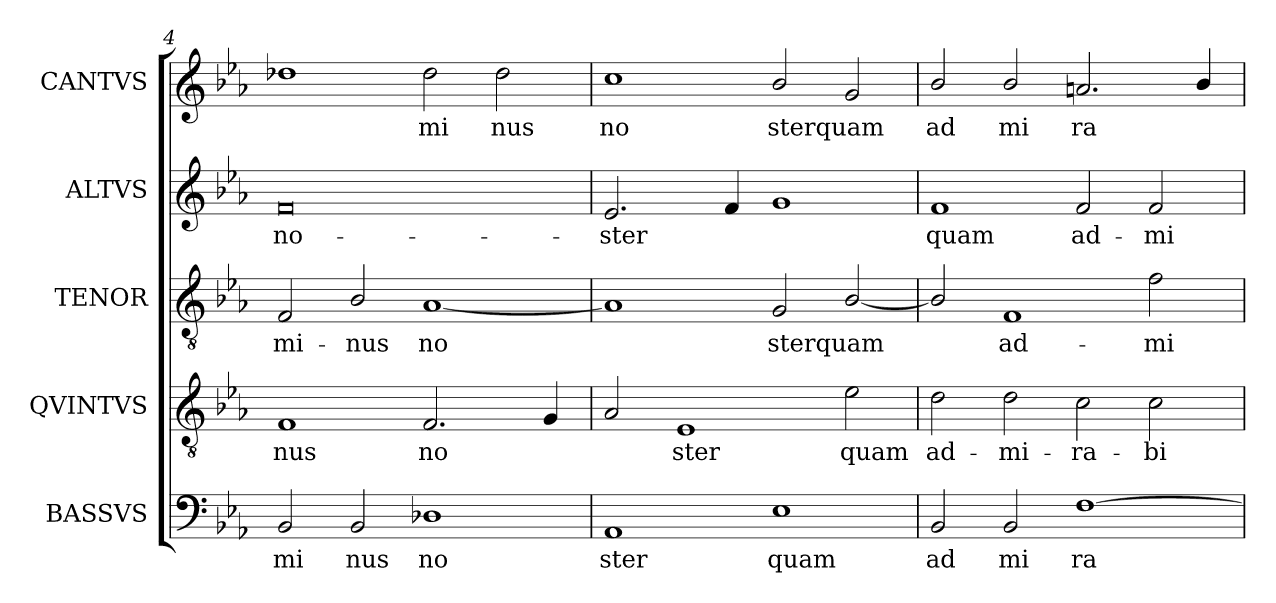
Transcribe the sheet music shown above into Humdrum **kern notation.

**kern	**text	**kern	**text	**kern	**text	**kern	**text	**kern	**text
*part5	*part5	*part4	*part4	*part3	*part3	*part2	*part2	*part1	*part1
*staff5	*staff5	*staff4	*staff4	*staff3	*staff3	*staff2	*staff2	*staff1	*staff1
*I"BASSVS	*	*I"QVINTVS	*	*I"TENOR	*	*I"ALTVS	*	*I"CANTVS	*
*clefF4	*	*clefGv2	*	*clefGv2	*	*clefG2	*	*clefG2	*
*k[b-e-a-]	*	*k[b-e-a-]	*	*k[b-e-a-]	*	*k[b-e-a-]	*	*k[b-e-a-]	*
*E-:	*	*E-:	*	*E-:	*	*E-:	*	*E-:	*
=4	=4	=4	=4	=4	=4	=4	=4	=4	=4
!	!LO:LY:b:cj	!	!LO:LY:b:cj	!	!LO:LY:b:cj	!	!LO:LY:b:cj	!	!LO:LY:b:cj
2BB-/	mi	1F	-nus	2F/	-mi-	0f	no-	1dd-X	.
!	!LO:LY:b:cj	!	!	!	!LO:LY:b:cj	!	!	!	!
2BB-/	nus	.	.	2B-/	-nus	.	.	.	.
!	!LO:LY:b:cj	!	!LO:LY:b:cj	!	!LO:LY:b:cj	!	!	!	!LO:LY:b:cj
1D-X	no	2.F/	no-	[<1A-	no-	.	.	2dd-\	mi
!	!	!	!	!	!	!	!	!	!LO:LY:b:cj
.	.	.	.	.	.	.	.	2dd-\	nus
!	!	!	!LO:LY:b:cj	!	!	!	!	!	!
.	.	4G/	--	.	.	.	.	.	.
=5	=5	=5	=5	=5	=5	=5	=5	=5	=5
!	!LO:LY:b:cj	!	!LO:LY:b:cj	!	!LO:LY:b:cj	!	!LO:LY:b:cj	!	!LO:LY:b:cj
1AA-	ster	2A-/	--	1A-]	--	2.e-/	-ster	1cc	no
!	!	!	!LO:LY:b:cj	!	!	!	!	!	!
.	.	1E-	-ster	.	.	.	.	.	.
!	!	!	!	!	!	!	!LO:LY:b:cj	!	!
.	.	.	.	.	.	4f/	.	.	.
!	!LO:LY:b:cj	!	!	!	!LO:LY:b:cj	!	!LO:LY:b:cj	!	!LO:LY:b:cj
1E-	quam	.	.	2G/	-sterquam	1g	.	2b-/	sterquam
!	!	!	!LO:LY:b:cj	!	!LO:LY:b:cj	!	!	!	!LO:LY:b:cj
.	.	2e-\	quam	[<2B-/	.	.	.	2g/	.
=6	=6	=6	=6	=6	=6	=6	=6	=6	=6
!	!LO:LY:b:cj	!	!LO:LY:b:cj	!	!LO:LY:b:cj	!	!LO:LY:b:cj	!	!LO:LY:b:cj
2BB-/	ad	2d\	ad-	2B-/]	.	1f	quam	2b-/	ad
!	!LO:LY:b:cj	!	!LO:LY:b:cj	!	!LO:LY:b:cj	!	!	!	!LO:LY:b:cj
2BB-/	mi	2d\	-mi-	1F	ad-	.	.	2b-/	mi
!	!LO:LY:b:cj	!	!LO:LY:b:cj	!	!	!	!LO:LY:b:cj	!	!LO:LY:b:cj
[>1F	ra	2c\	-ra-	.	.	2f/	ad-	2.an/	ra
!	!	!	!LO:LY:b:cj	!	!LO:LY:b:cj	!	!LO:LY:b:cj	!	!
.	.	2c\	-bi	2f\	-mi-	2f/	-mi-	.	.
!	!	!	!	!	!	!	!	!	!LO:LY:b:cj
.	.	.	.	.	.	.	.	4b-/	.
=	=	=	=	=	=	=	=	=	=
*-	*-	*-	*-	*-	*-	*-	*-	*-	*-
